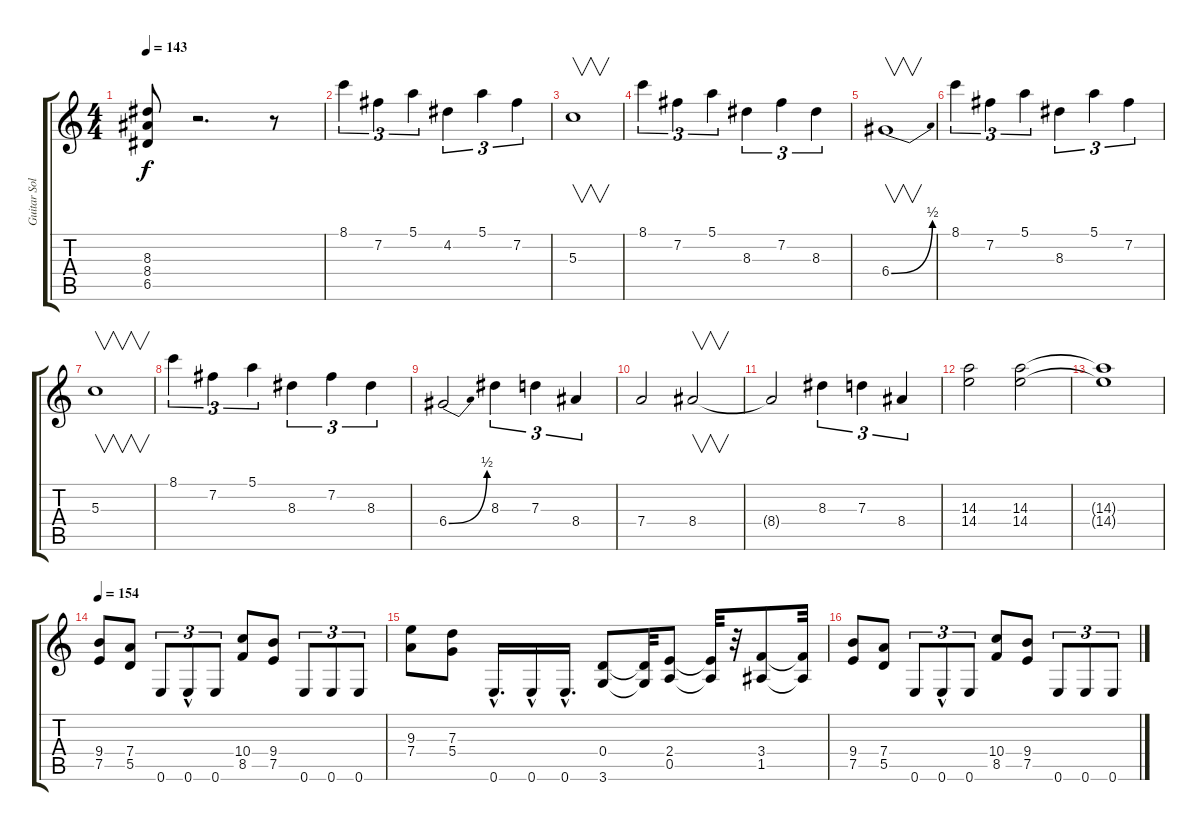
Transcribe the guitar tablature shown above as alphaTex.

\track ("Guitar Solo" "Guitar Sol") {instrument distortionguitar}
\staff {score tabs}
\tuning (E4 B3 G3 D3 A2 E2) {hide}
\ts (4 4)
\tempo 143
\clef g2
\ks c
(8.3 8.4 6.5).8{dy f} r.2{d} r.8 |
8.1.4{tu (3 2)} 7.2.4{tu (3 2)} 5.1.4{tu (3 2)} 4.2.4{tu (3 2)} 5.1.4{tu (3 2)} 7.2.4{tu (3 2)} |
5.3.1{v} |
8.1.4{tu (3 2)} 7.2.4{tu (3 2)} 5.1.4{tu (3 2)} 8.3.4{tu (3 2)} 7.2.4{tu (3 2)} 8.3.4{tu (3 2)} |
6.4{be (bend 0 0 60 2)}.1{v} |
8.1.4{tu (3 2)} 7.2.4{tu (3 2)} 5.1.4{tu (3 2)} 8.3.4{tu (3 2)} 5.1.4{tu (3 2)} 7.2.4{tu (3 2)} |
5.3.1{v} |
8.1.4{tu (3 2)} 7.2.4{tu (3 2)} 5.1.4{tu (3 2)} 8.3.4{tu (3 2)} 7.2.4{tu (3 2)} 8.3.4{tu (3 2)} |
6.4{be (bend 0 0 60 2)}.2 8.3.4{tu (3 2)} 7.3.4{tu (3 2)} 8.4.4{tu (3 2)} |
7.4.2 8.4.2{v} |
8.4{t}.2 8.3.4{tu (3 2)} 7.3.4{tu (3 2)} 8.4.4{tu (3 2)} |
(14.3 14.4).2 (14.3 14.4).2 |
(14.3{t} 14.4{t}).1 |
\tempo 154
(9.4 7.5).8 (7.4 5.5).8 0.6.8{tu (3 2)} 0.6{hac}.8{tu (3 2)} 0.6.8{tu (3 2)} (10.4 8.5).8 (9.4 7.5).8 0.6.8{tu (3 2)} 0.6.8{tu (3 2)} 0.6.8{tu (3 2)} |
(9.3 7.4).8 (7.3 5.4).8 0.6{hac}.16{d} 0.6{hac}.16 0.6{hac}.16{d} (0.4 3.6).8 (0.4{t} 3.6{t}).32 (2.4 0.5).8 (2.4{t} 0.5{t}).32 r.32 (3.4 1.5).8 (3.4{t} 1.5{t}).32 |
(9.4 7.5).8 (7.4 5.5).8 0.6.8{tu (3 2)} 0.6{hac}.8{tu (3 2)} 0.6.8{tu (3 2)} (10.4 8.5).8 (9.4 7.5).8 0.6.8{tu (3 2)} 0.6.8{tu (3 2)} 0.6.8{tu (3 2)}
